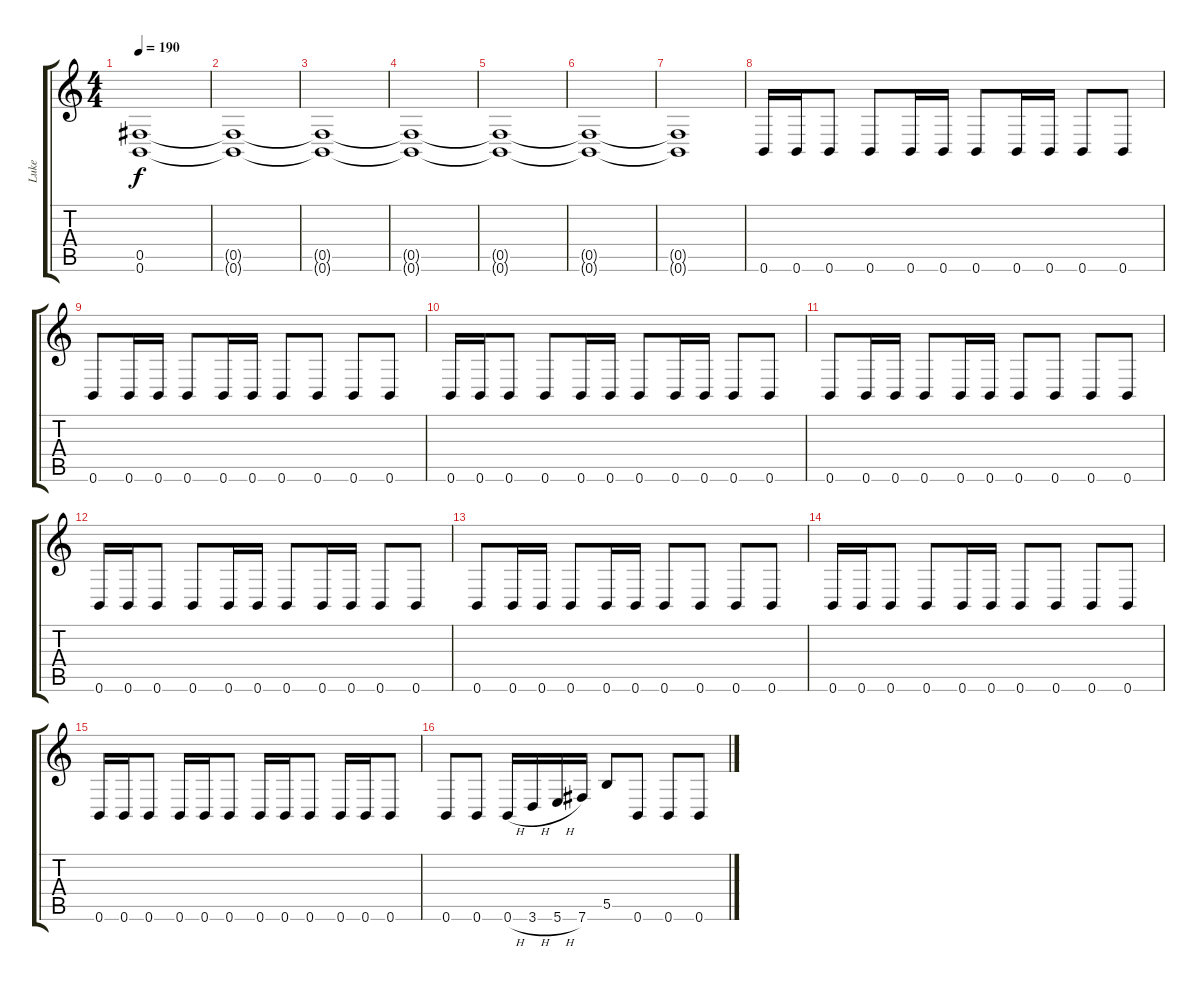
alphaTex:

\track ("Luke" "Luke") {instrument overdrivenguitar}
\staff {score tabs}
\tuning (Db4 Ab3 E3 B2 Gb2 B1) {hide}
\ts (4 4)
\tempo 190
\clef g2
\ks c
(0.5{t} 0.6{t}).1{dy f} |
(0.5{t} 0.6{t}).1 |
(0.5{t} 0.6{t}).1 |
(0.5{t} 0.6{t}).1 |
(0.5{t} 0.6{t}).1 |
(0.5{t} 0.6{t}).1 |
(0.5{t} 0.6{t}).1 |
0.6.16 0.6.16 0.6.8 0.6.8 0.6.16 0.6.16 0.6.8 0.6.16 0.6.16 0.6.8 0.6.8 |
0.6.8 0.6.16 0.6.16 0.6.8 0.6.16 0.6.16 0.6.8 0.6.8 0.6.8 0.6.8 |
0.6.16 0.6.16 0.6.8 0.6.8 0.6.16 0.6.16 0.6.8 0.6.16 0.6.16 0.6.8 0.6.8 |
0.6.8 0.6.16 0.6.16 0.6.8 0.6.16 0.6.16 0.6.8 0.6.8 0.6.8 0.6.8 |
0.6.16 0.6.16 0.6.8 0.6.8 0.6.16 0.6.16 0.6.8 0.6.16 0.6.16 0.6.8 0.6.8 |
0.6.8 0.6.16 0.6.16 0.6.8 0.6.16 0.6.16 0.6.8 0.6.8 0.6.8 0.6.8 |
0.6.16 0.6.16 0.6.8 0.6.8 0.6.16 0.6.16 0.6.8 0.6.8 0.6.8 0.6.8 |
0.6.16 0.6.16 0.6.8 0.6.16 0.6.16 0.6.8 0.6.16 0.6.16 0.6.8 0.6.16 0.6.16 0.6.8 |
0.6.8 0.6.8 0.6{h}.16 3.6{h}.16 5.6{h}.16 7.6.16 5.5.8 0.6.8 0.6.8 0.6.8
